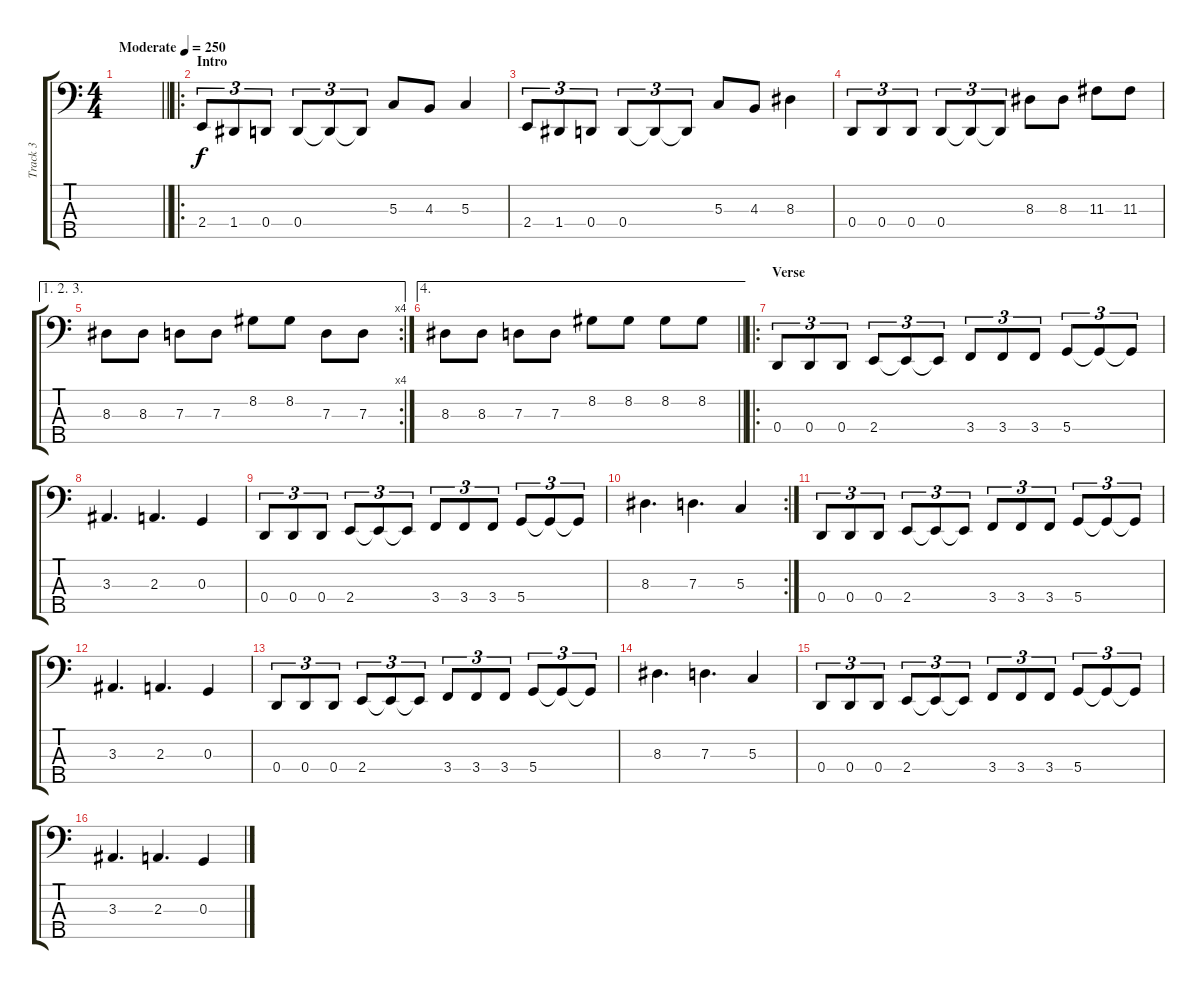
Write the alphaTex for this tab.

\track ("Track 3" "Track 3") {instrument electricbasspick}
\staff {score tabs}
\tuning (F2 C2 G1 D1 A0) {hide}
\ts (4 4)
\tempo (250 "Moderate")
\clef f4
\barLineRight lightlight
\ks c
|
\ro
\section ("" "Intro")
2.4.8{tu (3 2)} 1.4.8{tu (3 2)} 0.4.8{tu (3 2)} 0.4.8{tu (3 2)} 0.4{t}.8{tu (3 2)} 0.4{t}.8{tu (3 2)} 5.3.8 4.3.8 5.3.4 |
2.4.8{tu (3 2)} 1.4.8{tu (3 2)} 0.4.8{tu (3 2)} 0.4.8{tu (3 2)} 0.4{t}.8{tu (3 2)} 0.4{t}.8{tu (3 2)} 5.3.8 4.3.8 8.3.4 |
0.4.8{tu (3 2)} 0.4.8{tu (3 2)} 0.4.8{tu (3 2)} 0.4.8{tu (3 2)} 0.4{t}.8{tu (3 2)} 0.4{t}.8{tu (3 2)} 8.3.8 8.3.8 11.3.8 11.3.8 |
\ae (1 2 3)
\rc 4
8.3.8 8.3.8 7.3.8 7.3.8 8.2.8 8.2.8 7.3.8 7.3.8 |
\ae 4
\barLineRight lightlight
8.3.8 8.3.8 7.3.8 7.3.8 8.2.8 8.2.8 8.2.8 8.2.8 |
\ro
\section ("" "Verse ")
0.4.8{tu (3 2)} 0.4.8{tu (3 2)} 0.4.8{tu (3 2)} 2.4.8{tu (3 2)} 2.4{t}.8{tu (3 2)} 2.4{t}.8{tu (3 2)} 3.4.8{tu (3 2)} 3.4.8{tu (3 2)} 3.4.8{tu (3 2)} 5.4.8{tu (3 2)} 5.4{t}.8{tu (3 2)} 5.4{t}.8{tu (3 2)} |
3.3.4{d} 2.3.4{d} 0.3.4 |
0.4.8{tu (3 2)} 0.4.8{tu (3 2)} 0.4.8{tu (3 2)} 2.4.8{tu (3 2)} 2.4{t}.8{tu (3 2)} 2.4{t}.8{tu (3 2)} 3.4.8{tu (3 2)} 3.4.8{tu (3 2)} 3.4.8{tu (3 2)} 5.4.8{tu (3 2)} 5.4{t}.8{tu (3 2)} 5.4{t}.8{tu (3 2)} |
\rc 2
8.3.4{d} 7.3.4{d} 5.3.4 |
0.4.8{tu (3 2)} 0.4.8{tu (3 2)} 0.4.8{tu (3 2)} 2.4.8{tu (3 2)} 2.4{t}.8{tu (3 2)} 2.4{t}.8{tu (3 2)} 3.4.8{tu (3 2)} 3.4.8{tu (3 2)} 3.4.8{tu (3 2)} 5.4.8{tu (3 2)} 5.4{t}.8{tu (3 2)} 5.4{t}.8{tu (3 2)} |
3.3.4{d} 2.3.4{d} 0.3.4 |
0.4.8{tu (3 2)} 0.4.8{tu (3 2)} 0.4.8{tu (3 2)} 2.4.8{tu (3 2)} 2.4{t}.8{tu (3 2)} 2.4{t}.8{tu (3 2)} 3.4.8{tu (3 2)} 3.4.8{tu (3 2)} 3.4.8{tu (3 2)} 5.4.8{tu (3 2)} 5.4{t}.8{tu (3 2)} 5.4{t}.8{tu (3 2)} |
8.3.4{d} 7.3.4{d} 5.3.4 |
0.4.8{tu (3 2)} 0.4.8{tu (3 2)} 0.4.8{tu (3 2)} 2.4.8{tu (3 2)} 2.4{t}.8{tu (3 2)} 2.4{t}.8{tu (3 2)} 3.4.8{tu (3 2)} 3.4.8{tu (3 2)} 3.4.8{tu (3 2)} 5.4.8{tu (3 2)} 5.4{t}.8{tu (3 2)} 5.4{t}.8{tu (3 2)} |
3.3.4{d} 2.3.4{d} 0.3.4
